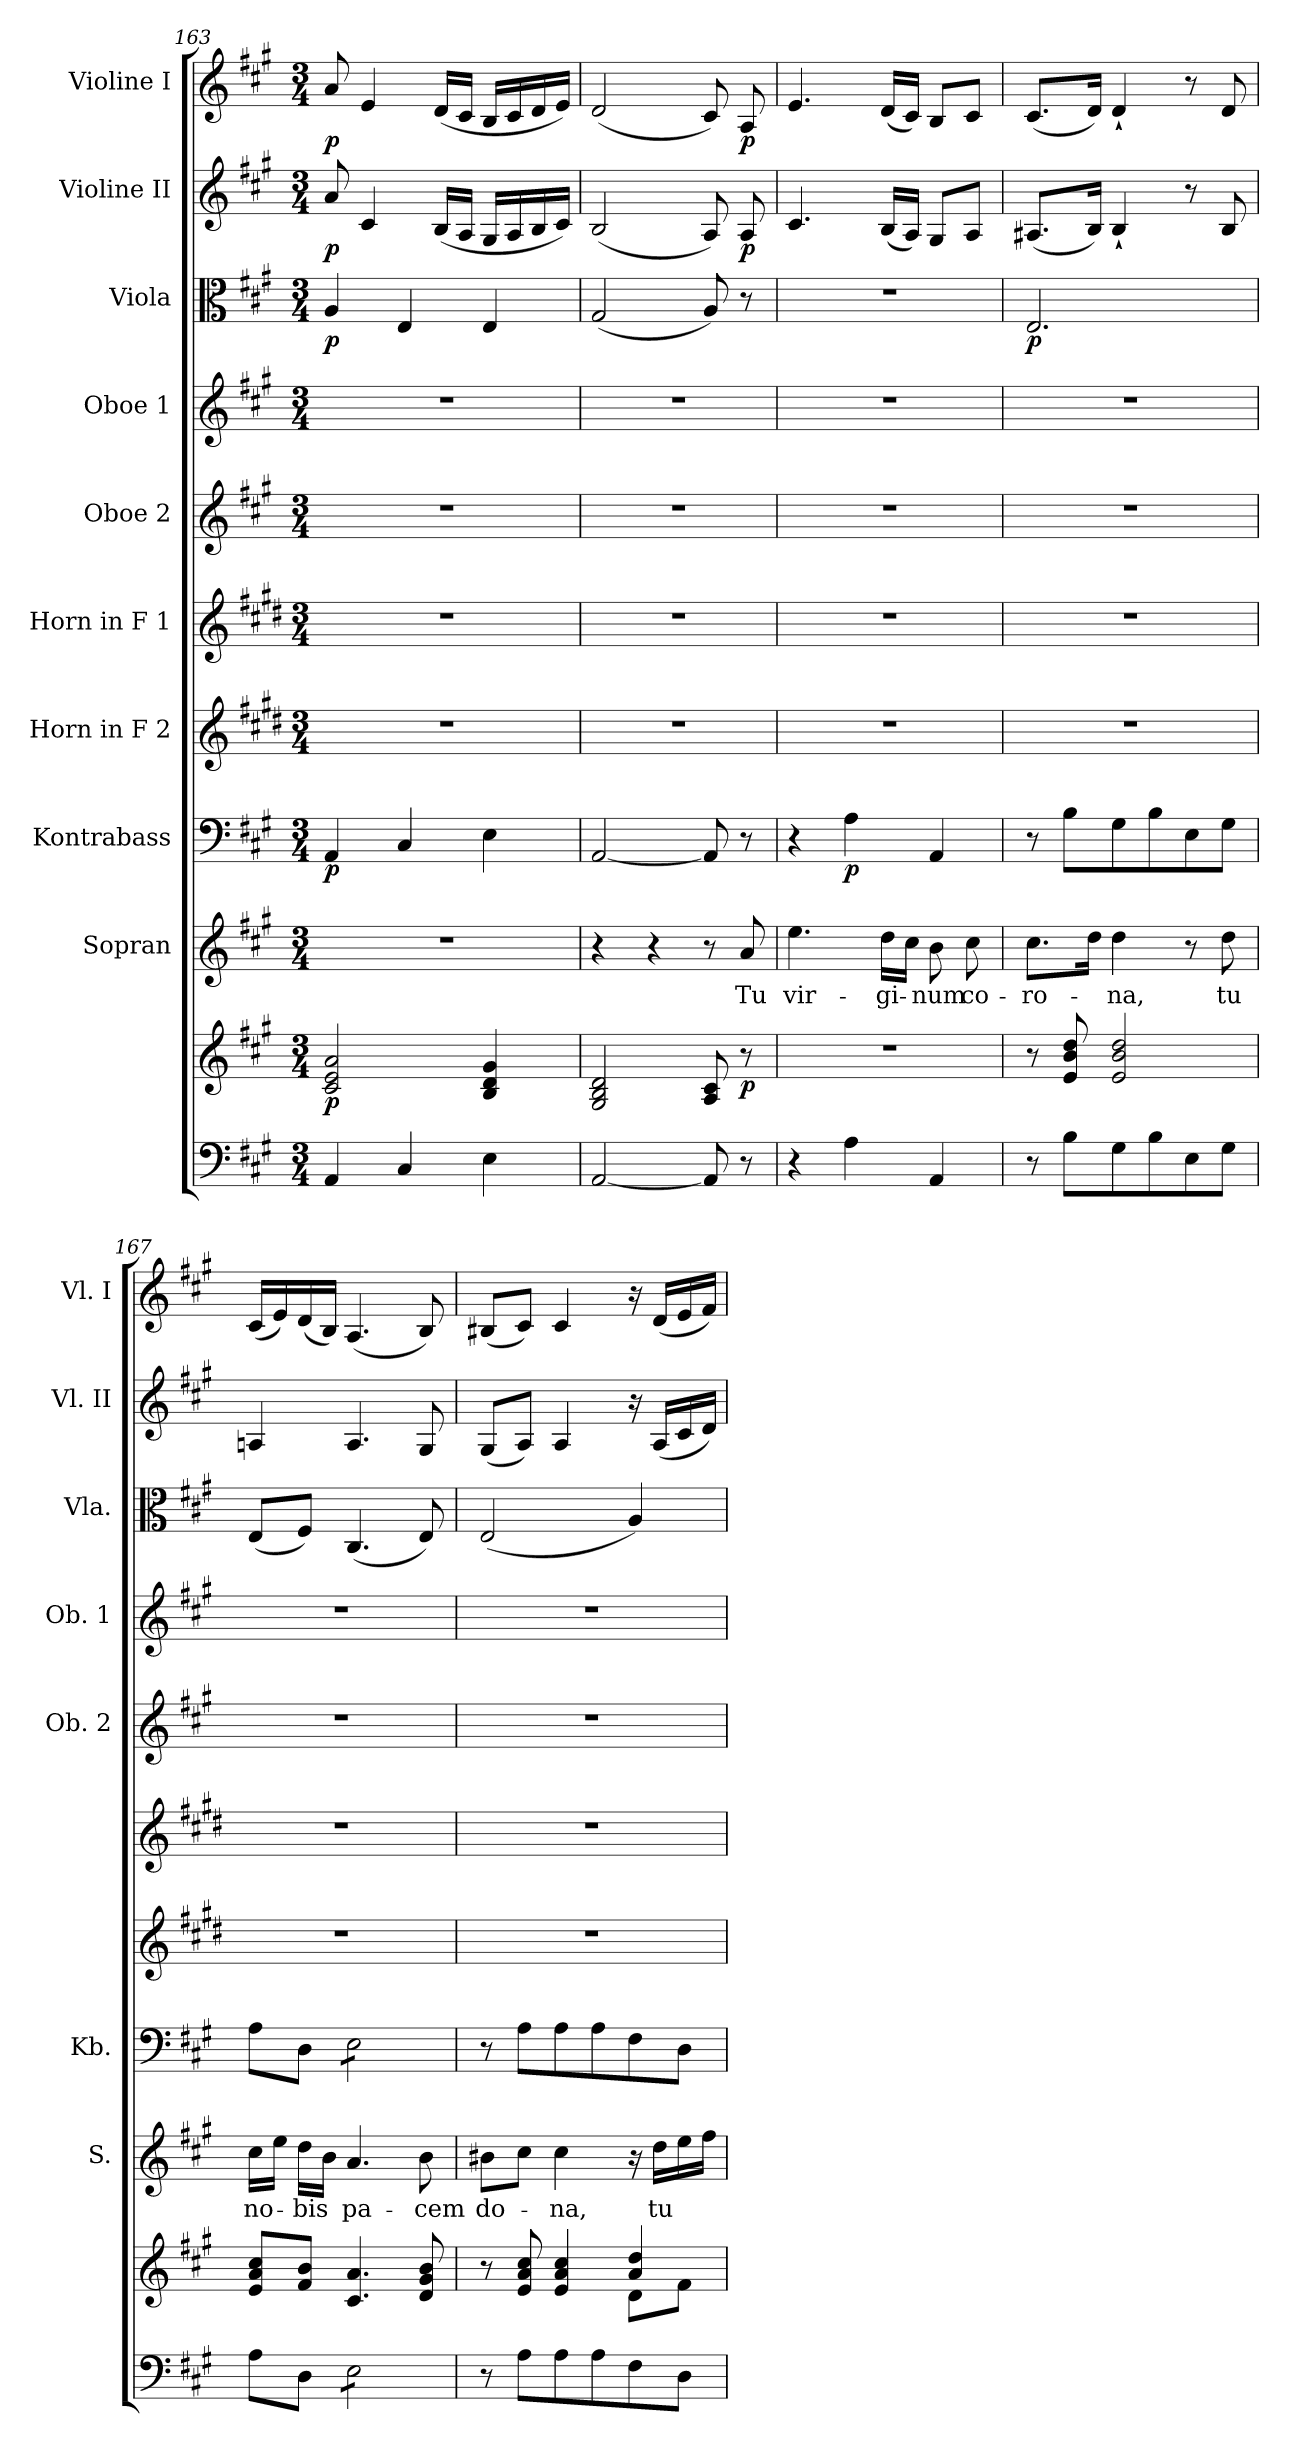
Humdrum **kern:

**kern	**kern	**dynam	**kern	**text	**kern	**dynam	**kern	**kern	**kern	**kern	**kern	**dynam	**kern	**dynam	**kern	**dynam
*part10	*part10	*part10	*part9	*part9	*part8	*part8	*part7	*part6	*part5	*part4	*part3	*part3	*part2	*part2	*part1	*part1
*staff11	*staff10	*staff10/11	*staff9	*staff9	*staff8	*staff8	*staff7	*staff6	*staff5	*staff4	*staff3	*staff3	*staff2	*staff2	*staff1	*staff1
*	*	*	*I"Sopran	*	*I"Kontrabass	*	*I"Horn in F 2	*I"Horn in F 1	*I"Oboe 2	*I"Oboe 1	*I"Viola	*	*I"Violine II	*	*I"Violine I	*
*	*	*	*I'S.	*	*I'Kb.	*	*	*	*I'Ob. 2	*I'Ob. 1	*I'Vla.	*	*I'Vl. II	*	*I'Vl. I	*
!!LO:PB:g=z
*clefF4	*clefG2	*	*clefG2	*	*clefF4	*	*clefG2	*clefG2	*clefG2	*clefG2	*clefC3	*	*clefG2	*	*clefG2	*
*	*	*	*	*	*ITrd7c12	*	*ITrd4c7	*ITrd4c7	*	*	*	*	*	*	*	*
*k[f#c#g#]	*k[f#c#g#]	*	*k[f#c#g#]	*	*k[f#c#g#]	*	*k[f#c#g#]	*k[f#c#g#]	*k[f#c#g#]	*k[f#c#g#]	*k[f#c#g#]	*	*k[f#c#g#]	*	*k[f#c#g#]	*
*A:	*A:	*	*A:	*	*A:	*	*A:	*A:	*A:	*A:	*A:	*	*A:	*	*A:	*
*M3/4	*M3/4	*	*M3/4	*	*M3/4	*	*M3/4	*M3/4	*M3/4	*M3/4	*M3/4	*	*M3/4	*	*M3/4	*
=163	=163	=163	=163	=163	=163	=163	=163	=163	=163	=163	=163	=163	=163	=163	=163	=163
!	!	!LO:DY:b	!	!	!	!LO:DY:b	!	!	!	!	!	!LO:DY:b	!	!LO:DY:b	!	!LO:DY:b
4AA/	2c#/ 2e/ 2a/	p	2.r	.	4AAA/	p	2.r	2.r	2.r	2.r	4A/	p	8a/	p	8a/	p
.	.	.	.	.	.	.	.	.	.	.	.	.	4c#/	.	4e/	.
4C#/	.	.	.	.	4CC#/	.	.	.	.	.	4E/	.	.	.	.	.
.	.	.	.	.	.	.	.	.	.	.	.	.	(<16B/LL	.	(<16d/LL	.
.	.	.	.	.	.	.	.	.	.	.	.	.	16A/JJ	.	16c#/JJ	.
4E\	4B/ 4d/ 4g#/	.	.	.	4EE\	.	.	.	.	.	4E/	.	16G#/LL	.	16B/LL	.
.	.	.	.	.	.	.	.	.	.	.	.	.	16A/	.	16c#/	.
.	.	.	.	.	.	.	.	.	.	.	.	.	16B/	.	16d/	.
.	.	.	.	.	.	.	.	.	.	.	.	.	16c#/JJ)	.	16e/JJ)	.
=164	=164	=164	=164	=164	=164	=164	=164	=164	=164	=164	=164	=164	=164	=164	=164	=164
[2AA/	2G#/ 2B/ 2d/	.	4r	.	[2AAA/	.	2.r	2.r	2.r	2.r	(<2G#/	.	(<2B/	.	(<2d/	.
.	.	.	4r	.	.	.	.	.	.	.	.	.	.	.	.	.
8AA/]	8A/ 8c#/	.	8r	.	8AAA/]	.	.	.	.	.	8A/)	.	8A/)	.	8c#/)	.
!	!	!LO:DY:b	!	!LO:LY:b	!	!	!	!	!	!	!	!	!	!LO:DY:b	!	!LO:DY:b
8r	8r	p	8a/	Tu	8r	.	.	.	.	.	8r	.	8A/	p	8A/	p
=165	=165	=165	=165	=165	=165	=165	=165	=165	=165	=165	=165	=165	=165	=165	=165	=165
!	!	!	!	!LO:LY:b	!	!	!	!	!	!	!	!	!	!	!	!
4r	2.r	.	4.ee\	vir-	4r	.	2.r	2.r	2.r	2.r	2.r	.	4.c#/	.	4.e/	.
!	!	!	!	!	!	!LO:DY:b	!	!	!	!	!	!	!	!	!	!
4A\	.	.	.	.	4AA\	p	.	.	.	.	.	.	.	.	.	.
!	!	!	!	!LO:LY:b	!	!	!	!	!	!	!	!	!	!	!	!
.	.	.	16dd\LL	-gi-	.	.	.	.	.	.	.	.	(<16B/LL	.	(<16d/LL	.
.	.	.	16cc#\JJ	.	.	.	.	.	.	.	.	.	16A/JJ)	.	16c#/JJ)	.
!	!	!	!	!LO:LY:b	!	!	!	!	!	!	!	!	!	!	!	!
4AA/	.	.	8b\	-num	4AAA/	.	.	.	.	.	.	.	8G#/L	.	8B/L	.
!	!	!	!	!LO:LY:b	!	!	!	!	!	!	!	!	!	!	!	!
.	.	.	8cc#\	co-	.	.	.	.	.	.	.	.	8A/J	.	8c#/J	.
=166	=166	=166	=166	=166	=166	=166	=166	=166	=166	=166	=166	=166	=166	=166	=166	=166
!	!	!	!	!LO:LY:b	!	!	!	!	!	!	!	!LO:DY:b	!	!	!	!
8r	8r	.	8.cc#\L	-ro-	8r	.	2.r	2.r	2.r	2.r	2.E/	p	(<8.A#X/L	.	(<8.c#/L	.
8B\L	8e/ 8b/ 8dd/	.	.	.	8BB\L	.	.	.	.	.	.	.	.	.	.	.
.	.	.	16dd\Jk	.	.	.	.	.	.	.	.	.	16B/Jk)	.	16d/Jk)	.
!	!	!	!	!LO:LY:b	!	!	!	!	!	!	!	!	!	!	!	!
8G#\	2e/ 2b/ 2dd/	.	4dd\	-na,	8GG#\	.	.	.	.	.	.	.	4B`</	.	4d`</	.
8B\	.	.	.	.	8BB\	.	.	.	.	.	.	.	.	.	.	.
8E\	.	.	8r	.	8EE\	.	.	.	.	.	.	.	8r	.	8r	.
!	!	!	!	!LO:LY:b	!	!	!	!	!	!	!	!	!	!	!	!
8G#\J	.	.	8dd\	tu	8GG#\J	.	.	.	.	.	.	.	8B/	.	8d/	.
=167	=167	=167	=167	=167	=167	=167	=167	=167	=167	=167	=167	=167	=167	=167	=167	=167
!	!	!	!	!LO:LY:b	!	!	!	!	!	!	!	!	!	!	!	!
8A\L	8e/ 8a/ 8cc#/L	.	16cc#\LL	no-	8AA\L	.	2.r	2.r	2.r	2.r	(<8E/L	.	4An/	.	(<16c#/LL	.
.	.	.	16ee\JJ	.	.	.	.	.	.	.	.	.	.	.	16e/)	.
!	!	!	!	!LO:LY:b	!	!	!	!	!	!	!	!	!	!	!	!
8D\J	8f#/ 8b/J	.	16dd\LL	-bis	8DD\J	.	.	.	.	.	8F#/J)	.	.	.	(<16d/	.
.	.	.	16b\JJ	.	.	.	.	.	.	.	.	.	.	.	16B/JJ)	.
!	!	!	!	!LO:LY:b	!	!	!	!	!	!	!	!	!	!	!	!
*tremolo	*	*	*	*	*	*	*	*	*	*	*	*	*	*	*	*
*	*	*	*	*	*tremolo	*	*	*	*	*	*	*	*	*	*	*
8E\L	4.c#/ 4.a/	.	4.a/	pa-	8EE\L	.	.	.	.	.	(<4.C#/	.	4.A/	.	(<4.A/	.
8E\	.	.	.	.	8EE\	.	.	.	.	.	.	.	.	.	.	.
8E\	.	.	.	.	8EE\	.	.	.	.	.	.	.	.	.	.	.
!	!	!	!	!LO:LY:b	!	!	!	!	!	!	!	!	!	!	!	!
8E\J	8d/ 8g#/ 8b/	.	8b\	-cem	8EE\J	.	.	.	.	.	8E/)	.	8G#/	.	8B/)	.
*	*	*	*	*	*Xtremolo	*	*	*	*	*	*	*	*	*	*	*
*Xtremolo	*	*	*	*	*	*	*	*	*	*	*	*	*	*	*	*
!!LO:PB:g=z
=168	=168	=168	=168	=168	=168	=168	=168	=168	=168	=168	=168	=168	=168	=168	=168	=168
*	*^	*	*	*	*	*	*	*	*	*	*	*	*	*	*	*
!	!	!	!	!	!LO:LY:b	!	!	!	!	!	!	!	!	!	!	!	!
8r	8r	2ryy	.	8b#X\L	do-	8r	.	2.r	2.r	2.r	2.r	(<2E/	.	(<8G#/L	.	(<8B#X/L	.
8A\L	8e/ 8a/ 8cc#/	.	.	8cc#\J	.	8AA\L	.	.	.	.	.	.	.	8A/J)	.	8c#/J)	.
!	!	!	!	!	!LO:LY:b	!	!	!	!	!	!	!	!	!	!	!	!
8A\	4e/ 4a/ 4cc#/	.	.	4cc#\	-na,	8AA\	.	.	.	.	.	.	.	4A/	.	4c#/	.
8A\	.	.	.	.	.	8AA\	.	.	.	.	.	.	.	.	.	.	.
8F#\	4a/ 4dd/	8d\L	.	16r	.	8FF#\	.	.	.	.	.	4A/)	.	16r	.	16r	.
!	!	!	!	!	!LO:LY:b	!	!	!	!	!	!	!	!	!	!	!	!
.	.	.	.	16dd\LL	tu	.	.	.	.	.	.	.	.	(<16A/LL	.	(<16d/LL	.
8D\J	.	8f#\J	.	16ee\	.	8DD\J	.	.	.	.	.	.	.	16c#/	.	16e/	.
.	.	.	.	16ff#\JJ	.	.	.	.	.	.	.	.	.	16d/JJ)	.	16f#/JJ)	.
*	*v	*v	*	*	*	*	*	*	*	*	*	*	*	*	*	*	*
=	=	=	=	=	=	=	=	=	=	=	=	=	=	=	=	=
*-	*-	*-	*-	*-	*-	*-	*-	*-	*-	*-	*-	*-	*-	*-	*-	*-
